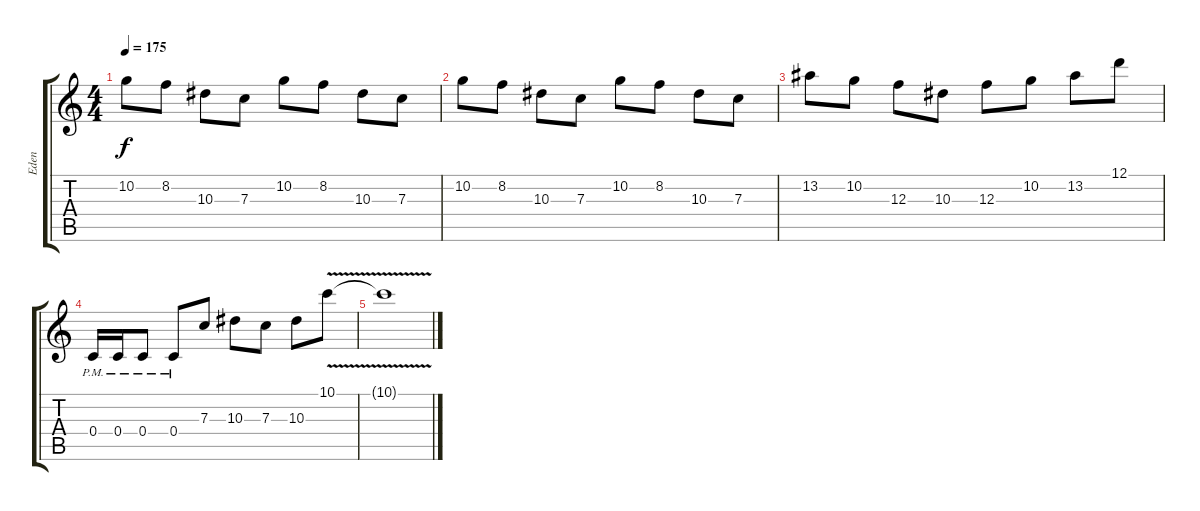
\track ("Eden" "Eden") {instrument distortionguitar}
\staff {score tabs}
\tuning (D4 A3 F3 C3 G2 C2) {hide}
\ts (4 4)
\tempo 175
\clef g2
\ks c
10.2.8{dy f} 8.2.8 10.3.8 7.3.8 10.2.8 8.2.8 10.3.8 7.3.8 |
10.2.8 8.2.8 10.3.8 7.3.8 10.2.8 8.2.8 10.3.8 7.3.8 |
13.2.8 10.2.8 12.3.8 10.3.8 12.3.8 10.2.8 13.2.8 12.1.8 |
0.4{pm}.16 0.4{pm}.16 0.4{pm}.8 0.4{pm}.8 7.3.8 10.3.8 7.3.8 10.3.8 10.1{v}.8 |
10.1{t}.1
